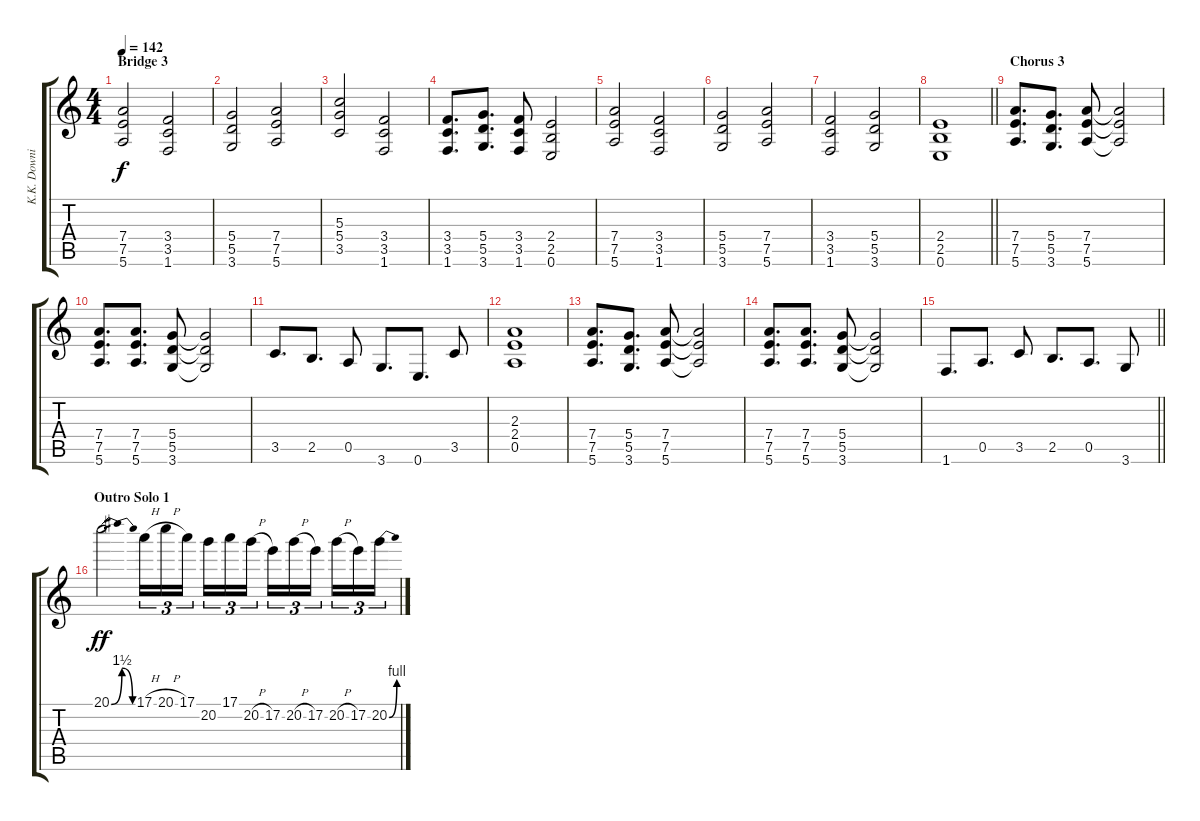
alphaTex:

\track ("K.K. Downing" "K.K. Downi") {instrument distortionguitar}
\staff {score tabs}
\tuning (E4 B3 G3 D3 A2 E2) {hide}
\ts (4 4)
\section ("" "Bridge 3")
\tempo 142
\clef g2
\ks c
(7.4 7.5 5.6).2{dy f} (3.4 3.5 1.6).2 |
(5.4 5.5 3.6).2 (7.4 7.5 5.6).2 |
(5.3 5.4 3.5).2 (3.4 3.5 1.6).2 |
(3.4 3.5 1.6).8{d} (5.4 5.5 3.6).8{d} (3.4 3.5 1.6).8 (2.4 2.5 0.6).2 |
(7.4 7.5 5.6).2 (3.4 3.5 1.6).2 |
(5.4 5.5 3.6).2 (7.4 7.5 5.6).2 |
(3.4 3.5 1.6).2 (5.4 5.5 3.6).2 |
\barLineRight lightlight
(2.4 2.5 0.6).1 |
\section ("" "Chorus 3")
(7.4 7.5 5.6).8{d} (5.4 5.5 3.6).8{d} (7.4 7.5 5.6).8 (7.4{t} 7.5{t} 5.6{t}).2 |
(7.4 7.5 5.6).8{d} (7.4 7.5 5.6).8{d} (5.4 5.5 3.6).8 (5.4{t} 5.5{t} 3.6{t}).2 |
3.5.8{d} 2.5.8{d} 0.5.8 3.6.8{d} 0.6.8{d} 3.5.8 |
(2.3 2.4 0.5).1 |
(7.4 7.5 5.6).8{d} (5.4 5.5 3.6).8{d} (7.4 7.5 5.6).8 (7.4{t} 7.5{t} 5.6{t}).2 |
(7.4 7.5 5.6).8{d} (7.4 7.5 5.6).8{d} (5.4 5.5 3.6).8 (5.4{t} 5.5{t} 3.6{t}).2 |
\barLineRight lightlight
1.6.8{d} 0.5.8{d} 3.5.8 2.5.8{d} 0.5.8{d} 3.6.8 |
\section ("" "Outro Solo 1")
20.1{be (bendrelease 0 0 20 6 40 6 60 0)}.2{dy ff volume 15 balance 4} 17.1{h}.16{tu (3 2)} 20.1{h}.16{tu (3 2)} 17.1.16{tu (3 2) beam splitsecondary} 20.2.16{tu (3 2)} 17.1.16{tu (3 2)} 20.2{h}.16{tu (3 2)} 17.2.16{tu (3 2)} 20.2{h}.16{tu (3 2)} 17.2.16{tu (3 2) beam splitsecondary} 20.2{h}.16{tu (3 2)} 17.2.16{tu (3 2)} 20.2{be (bend 0 0 60 4)}.16{tu (3 2)}
